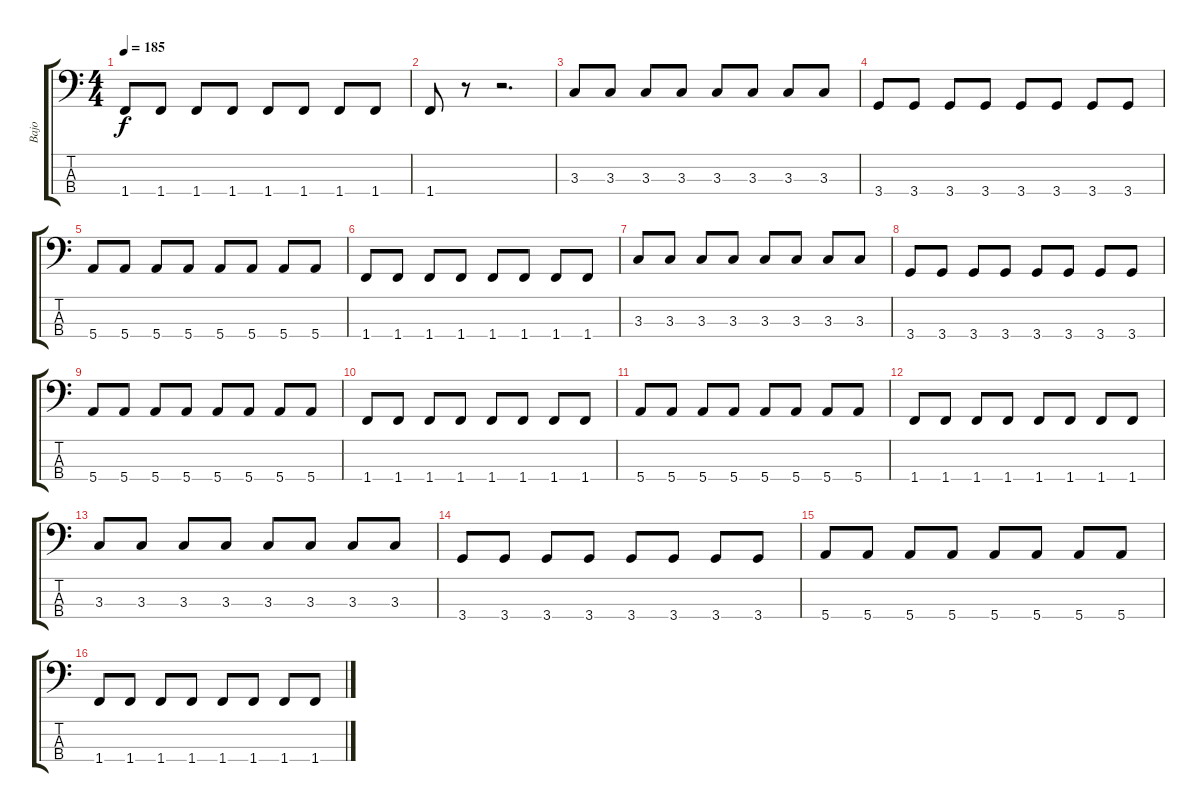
\track ("Bajo" "Bajo") {instrument electricbasspick}
\staff {score tabs}
\tuning (G2 D2 A1 E1) {hide}
\ts (4 4)
\tempo 185
\clef f4
\ks c
1.4.8{dy f} 1.4.8 1.4.8 1.4.8 1.4.8 1.4.8 1.4.8 1.4.8 |
1.4.8 r.8 r.2{d} |
3.3.8 3.3.8 3.3.8 3.3.8 3.3.8 3.3.8 3.3.8 3.3.8 |
3.4.8 3.4.8 3.4.8 3.4.8 3.4.8 3.4.8 3.4.8 3.4.8 |
5.4.8 5.4.8 5.4.8 5.4.8 5.4.8 5.4.8 5.4.8 5.4.8 |
1.4.8 1.4.8 1.4.8 1.4.8 1.4.8 1.4.8 1.4.8 1.4.8 |
3.3.8 3.3.8 3.3.8 3.3.8 3.3.8 3.3.8 3.3.8 3.3.8 |
3.4.8 3.4.8 3.4.8 3.4.8 3.4.8 3.4.8 3.4.8 3.4.8 |
5.4.8 5.4.8 5.4.8 5.4.8 5.4.8 5.4.8 5.4.8 5.4.8 |
1.4.8 1.4.8 1.4.8 1.4.8 1.4.8 1.4.8 1.4.8 1.4.8 |
5.4.8 5.4.8 5.4.8 5.4.8 5.4.8 5.4.8 5.4.8 5.4.8 |
1.4.8 1.4.8 1.4.8 1.4.8 1.4.8 1.4.8 1.4.8 1.4.8 |
3.3.8 3.3.8 3.3.8 3.3.8 3.3.8 3.3.8 3.3.8 3.3.8 |
3.4.8 3.4.8 3.4.8 3.4.8 3.4.8 3.4.8 3.4.8 3.4.8 |
5.4.8 5.4.8 5.4.8 5.4.8 5.4.8 5.4.8 5.4.8 5.4.8 |
1.4.8 1.4.8 1.4.8 1.4.8 1.4.8 1.4.8 1.4.8 1.4.8
